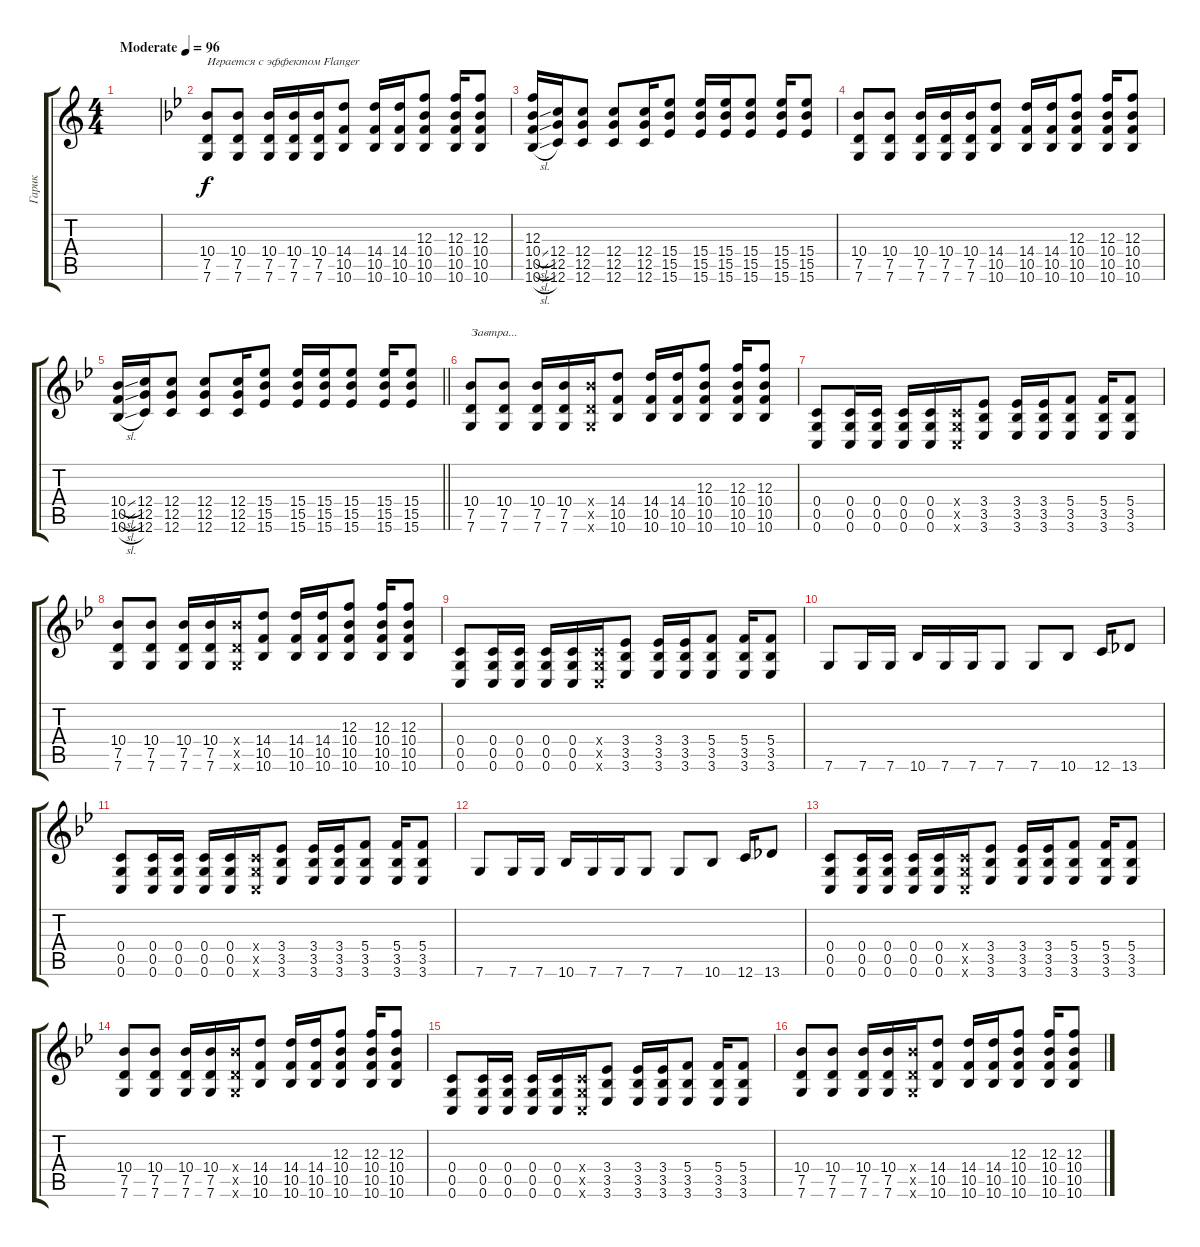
\track ("Гарик" "Гарик") {instrument distortionguitar}
\staff {score tabs}
\tuning (D4 A3 F3 C3 G2 C2) {hide}
\ts (4 4)
\tempo (96 "Moderate")
\clef g2
\ks c
|
\ks gminor
(10.4 7.5 7.6).8{txt "Играется с эффектом Flanger" volume 9} (10.4 7.5 7.6).8 (10.4 7.5 7.6).16 (10.4 7.5 7.6).16 (10.4 7.5 7.6).16 (14.4 10.5 10.6).8 (14.4 10.5 10.6).16 (14.4 10.5 10.6).16 (12.3 10.4 10.5 10.6).8 (12.3 10.4 10.5 10.6).16 (12.3 10.4 10.5 10.6).8 |
(12.3 10.4{sl} 10.5{sl} 10.6{sl}).16 (12.4 12.5 12.6).16 (12.4 12.5 12.6).8 (12.4 12.5 12.6).8 (12.4 12.5 12.6).16 (15.4 15.5 15.6).8 (15.4 15.5 15.6).16 (15.4 15.5 15.6).16 (15.4 15.5 15.6).8 (15.4 15.5 15.6).16 (15.4 15.5 15.6).8 |
(10.4 7.5 7.6).8{volume 14} (10.4 7.5 7.6).8 (10.4 7.5 7.6).16 (10.4 7.5 7.6).16 (10.4 7.5 7.6).16 (14.4 10.5 10.6).8 (14.4 10.5 10.6).16 (14.4 10.5 10.6).16 (12.3 10.4 10.5 10.6).8 (12.3 10.4 10.5 10.6).16 (12.3 10.4 10.5 10.6).8 |
\barLineRight lightlight
(10.4{sl} 10.5{sl} 10.6{sl}).16{dy f} (12.4 12.5 12.6).16 (12.4 12.5 12.6).8 (12.4 12.5 12.6).8 (12.4 12.5 12.6).16 (15.4 15.5 15.6).8 (15.4 15.5 15.6).16 (15.4 15.5 15.6).16 (15.4 15.5 15.6).8 (15.4 15.5 15.6).16 (15.4 15.5 15.6).8 |
(10.4 7.5 7.6).8{txt "Завтра..."} (10.4 7.5 7.6).8 (10.4 7.5 7.6).16 (10.4 7.5 7.6).16 (10.4{x} 7.5{x} 7.6{x}).16 (14.4 10.5 10.6).8 (14.4 10.5 10.6).16 (14.4 10.5 10.6).16 (12.3 10.4 10.5 10.6).8 (12.3 10.4 10.5 10.6).16 (12.3 10.4 10.5 10.6).8 |
(0.4 0.5 0.6).8 (0.4 0.5 0.6).16 (0.4 0.5 0.6).16 (0.4 0.5 0.6).16 (0.4 0.5 0.6).16 (0.4{x} 0.5{x} 0.6{x}).16 (3.4 3.5 3.6).8 (3.4 3.5 3.6).16 (3.4 3.5 3.6).16 (5.4 3.5 3.6).8 (5.4 3.5 3.6).16 (5.4 3.5 3.6).8 |
(10.4 7.5 7.6).8 (10.4 7.5 7.6).8 (10.4 7.5 7.6).16 (10.4 7.5 7.6).16 (10.4{x} 7.5{x} 7.6{x}).16 (14.4 10.5 10.6).8 (14.4 10.5 10.6).16 (14.4 10.5 10.6).16 (12.3 10.4 10.5 10.6).8 (12.3 10.4 10.5 10.6).16 (12.3 10.4 10.5 10.6).8 |
(0.4 0.5 0.6).8 (0.4 0.5 0.6).16 (0.4 0.5 0.6).16 (0.4 0.5 0.6).16 (0.4 0.5 0.6).16 (0.4{x} 0.5{x} 0.6{x}).16 (3.4 3.5 3.6).8 (3.4 3.5 3.6).16 (3.4 3.5 3.6).16 (5.4 3.5 3.6).8 (5.4 3.5 3.6).16 (5.4 3.5 3.6).8 |
7.6.8 7.6.16 7.6.16 10.6.16 7.6.16 7.6.16 7.6.8 7.6.8 10.6.8 12.6.16 13.6.8 |
(0.4 0.5 0.6).8 (0.4 0.5 0.6).16 (0.4 0.5 0.6).16 (0.4 0.5 0.6).16 (0.4 0.5 0.6).16 (0.4{x} 0.5{x} 0.6{x}).16 (3.4 3.5 3.6).8 (3.4 3.5 3.6).16 (3.4 3.5 3.6).16 (5.4 3.5 3.6).8 (5.4 3.5 3.6).16 (5.4 3.5 3.6).8 |
7.6.8 7.6.16 7.6.16 10.6.16 7.6.16 7.6.16 7.6.8 7.6.8 10.6.8 12.6.16 13.6.8 |
(0.4 0.5 0.6).8 (0.4 0.5 0.6).16 (0.4 0.5 0.6).16 (0.4 0.5 0.6).16 (0.4 0.5 0.6).16 (0.4{x} 0.5{x} 0.6{x}).16 (3.4 3.5 3.6).8 (3.4 3.5 3.6).16 (3.4 3.5 3.6).16 (5.4 3.5 3.6).8 (5.4 3.5 3.6).16 (5.4 3.5 3.6).8 |
(10.4 7.5 7.6).8 (10.4 7.5 7.6).8 (10.4 7.5 7.6).16 (10.4 7.5 7.6).16 (10.4{x} 7.5{x} 7.6{x}).16 (14.4 10.5 10.6).8 (14.4 10.5 10.6).16 (14.4 10.5 10.6).16 (12.3 10.4 10.5 10.6).8 (12.3 10.4 10.5 10.6).16 (12.3 10.4 10.5 10.6).8 |
(0.4 0.5 0.6).8 (0.4 0.5 0.6).16 (0.4 0.5 0.6).16 (0.4 0.5 0.6).16 (0.4 0.5 0.6).16 (0.4{x} 0.5{x} 0.6{x}).16 (3.4 3.5 3.6).8 (3.4 3.5 3.6).16 (3.4 3.5 3.6).16 (5.4 3.5 3.6).8 (5.4 3.5 3.6).16 (5.4 3.5 3.6).8 |
(10.4 7.5 7.6).8 (10.4 7.5 7.6).8 (10.4 7.5 7.6).16 (10.4 7.5 7.6).16 (10.4{x} 7.5{x} 7.6{x}).16 (14.4 10.5 10.6).8 (14.4 10.5 10.6).16 (14.4 10.5 10.6).16 (12.3 10.4 10.5 10.6).8 (12.3 10.4 10.5 10.6).16 (12.3 10.4 10.5 10.6).8
